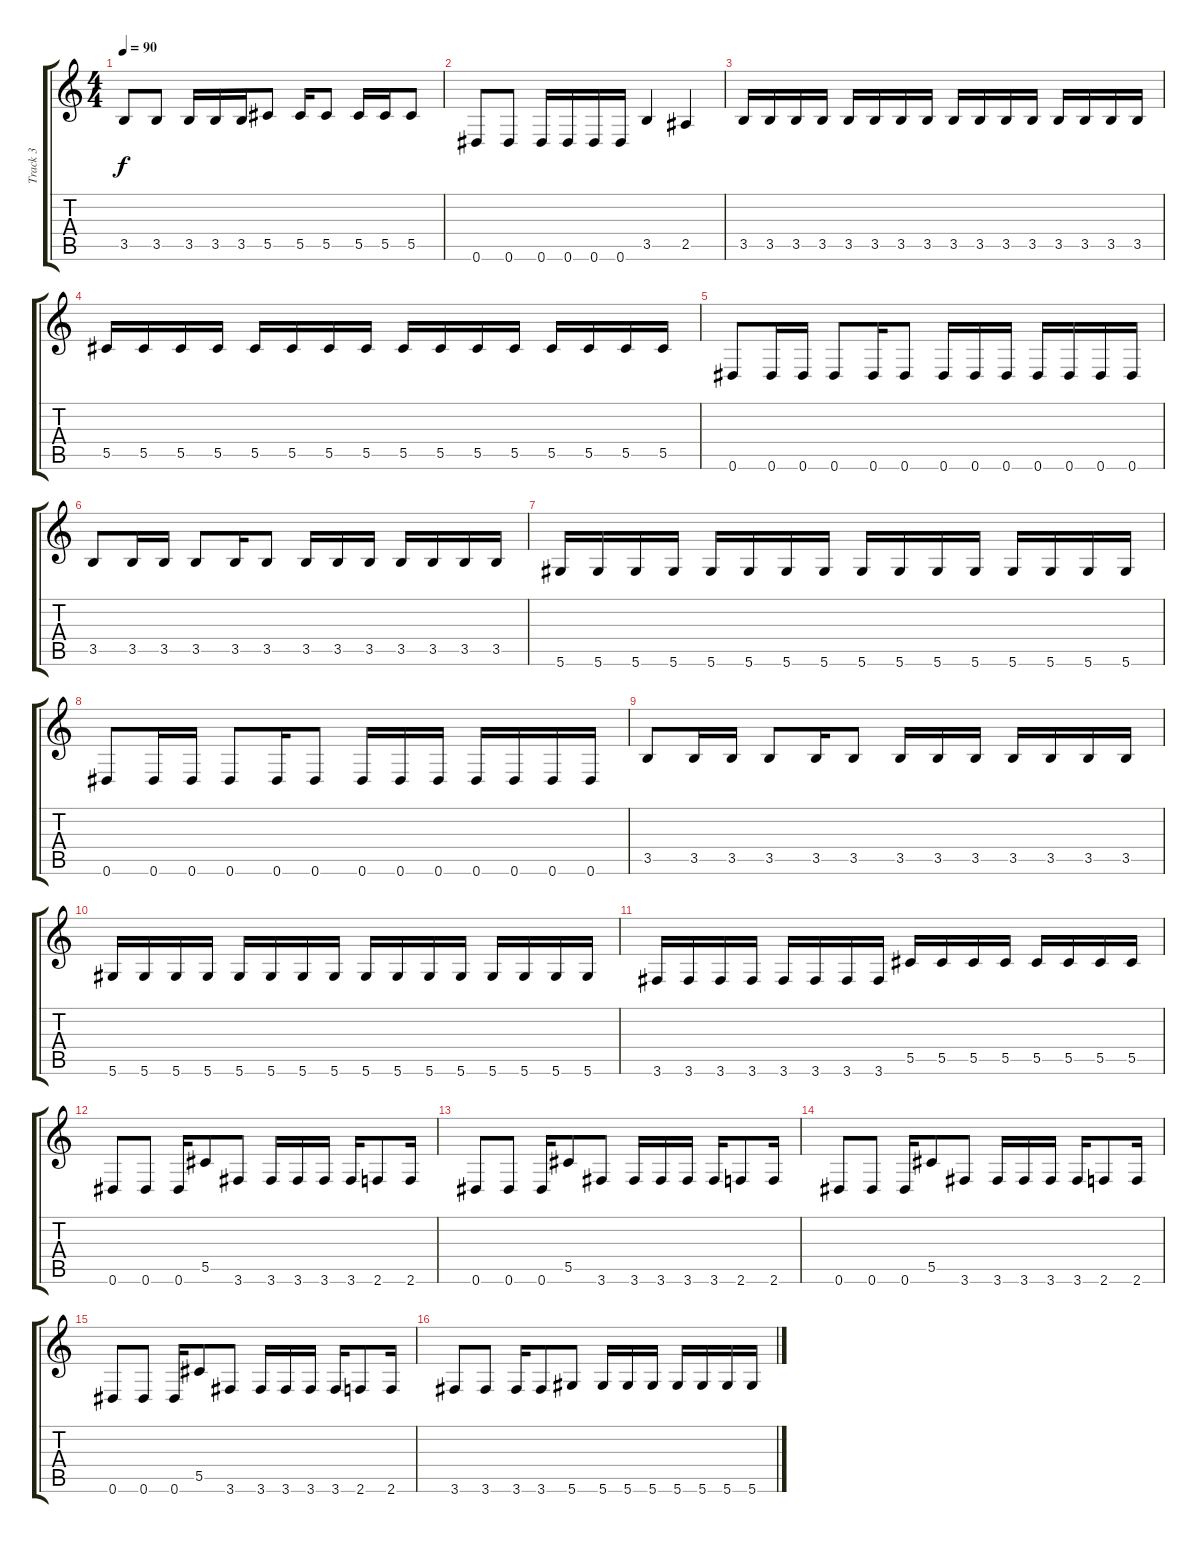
\track ("Track 3" "Track 3") {instrument electricbassfinger}
\staff {score tabs}
\tuning (Eb4 Bb3 Gb3 Db3 Ab2 Eb2) {hide}
\ts (4 4)
\tempo 90
\clef g2
\ks c
3.5.8{dy f} 3.5.8 3.5.16 3.5.16 3.5.16 5.5.8 5.5.16 5.5.8 5.5.16 5.5.16 5.5.8 |
0.6.8 0.6.8 0.6.16 0.6.16 0.6.16 0.6.16 3.5.4 2.5.4 |
3.5.16 3.5.16 3.5.16 3.5.16 3.5.16 3.5.16 3.5.16 3.5.16 3.5.16 3.5.16 3.5.16 3.5.16 3.5.16 3.5.16 3.5.16 3.5.16 |
5.5.16 5.5.16 5.5.16 5.5.16 5.5.16 5.5.16 5.5.16 5.5.16 5.5.16 5.5.16 5.5.16 5.5.16 5.5.16 5.5.16 5.5.16 5.5.16 |
0.6.8 0.6.16 0.6.16 0.6.8 0.6.16 0.6.8 0.6.16 0.6.16 0.6.16 0.6.16 0.6.16 0.6.16 0.6.16 |
3.5.8 3.5.16 3.5.16 3.5.8 3.5.16 3.5.8 3.5.16 3.5.16 3.5.16 3.5.16 3.5.16 3.5.16 3.5.16 |
5.6.16 5.6.16 5.6.16 5.6.16 5.6.16 5.6.16 5.6.16 5.6.16 5.6.16 5.6.16 5.6.16 5.6.16 5.6.16 5.6.16 5.6.16 5.6.16 |
0.6.8 0.6.16 0.6.16 0.6.8 0.6.16 0.6.8 0.6.16 0.6.16 0.6.16 0.6.16 0.6.16 0.6.16 0.6.16 |
3.5.8 3.5.16 3.5.16 3.5.8 3.5.16 3.5.8 3.5.16 3.5.16 3.5.16 3.5.16 3.5.16 3.5.16 3.5.16 |
5.6.16 5.6.16 5.6.16 5.6.16 5.6.16 5.6.16 5.6.16 5.6.16 5.6.16 5.6.16 5.6.16 5.6.16 5.6.16 5.6.16 5.6.16 5.6.16 |
3.6.16 3.6.16 3.6.16 3.6.16 3.6.16 3.6.16 3.6.16 3.6.16 5.5.16 5.5.16 5.5.16 5.5.16 5.5.16 5.5.16 5.5.16 5.5.16 |
0.6.8 0.6.8 0.6.16 5.5.8 3.6.8 3.6.16 3.6.16 3.6.16 3.6.16 2.6.8 2.6.16 |
0.6.8 0.6.8 0.6.16 5.5.8 3.6.8 3.6.16 3.6.16 3.6.16 3.6.16 2.6.8 2.6.16 |
0.6.8 0.6.8 0.6.16 5.5.8 3.6.8 3.6.16 3.6.16 3.6.16 3.6.16 2.6.8 2.6.16 |
0.6.8 0.6.8 0.6.16 5.5.8 3.6.8 3.6.16 3.6.16 3.6.16 3.6.16 2.6.8 2.6.16 |
3.6.8 3.6.8 3.6.16 3.6.8 5.6.8 5.6.16 5.6.16 5.6.16 5.6.16 5.6.16 5.6.16 5.6.16
